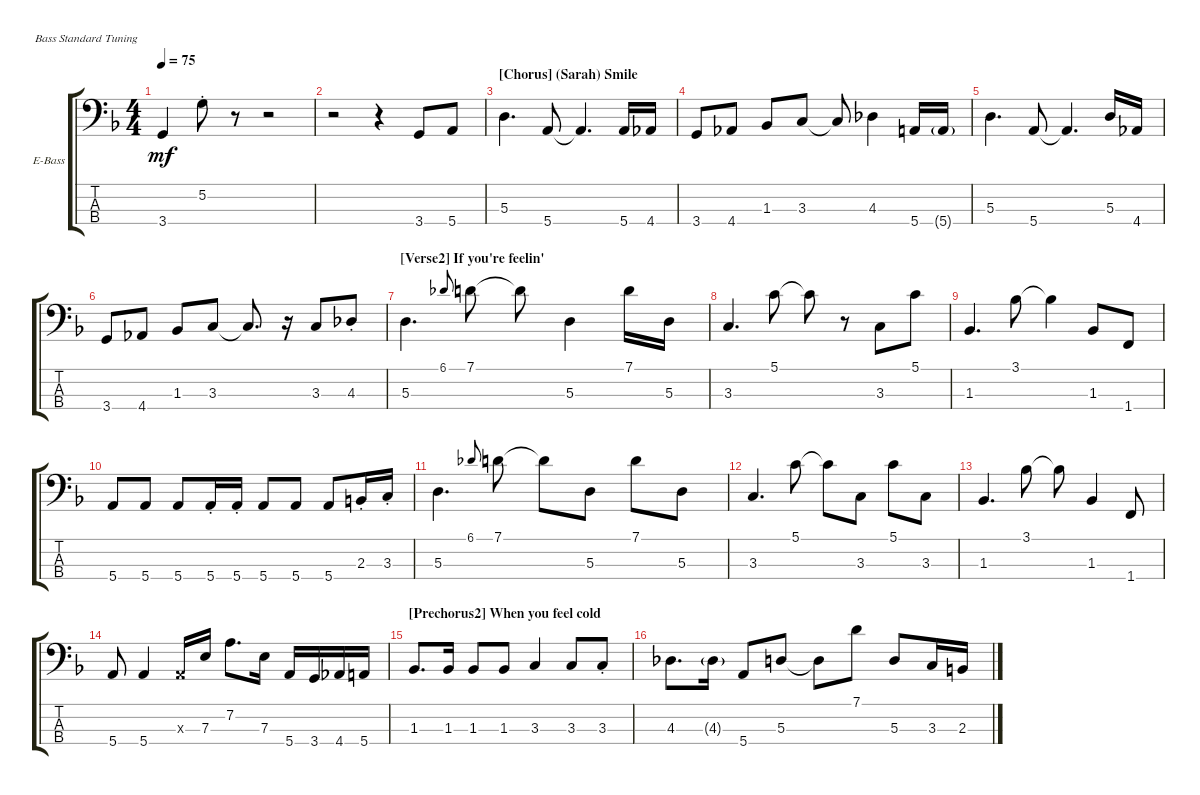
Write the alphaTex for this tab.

\defaultSystemsLayout 4
\bracketExtendMode groupsimilarinstruments
\firstSystemTrackNameOrientation horizontal
\otherSystemsTrackNameOrientation horizontal
\track ("Electric Bass" "E-Bass") {instrument electricbassfinger}
\staff {score tabs}
\tuning (G2 D2 A1 E1)
\ts (4 4)
\tempo 75
\clef f4
\ks dminor
3.4.4{dy mf} 5.2{st}.8 r.8 r.2 |
r.2 r.4 3.4.8 5.4.8 |
\section ("" "[Chorus] (Sarah) Smile")
5.3.4{d} 5.4.8 5.4{t}.4{d} 5.4.16 4.4.16 |
3.4.8 4.4.8 1.3.8 3.3.8 3.3{t}.8 4.3.4 5.4.16 5.4{g}.16 |
5.3.4{d} 5.4.8 5.4{t}.4{d} 5.3.16 4.4.16 |
3.4.8 4.4.8 1.3.8 3.3.8 3.3{t}.8{d} r.16 3.3.8 4.3{st}.8 |
\section ("" "[Verse2] If you're feelin'")
5.3.4{d} 6.1.8{gr onbeat} 7.1.8 7.1{t}.8 5.3.4 7.1.16 5.3.16 |
3.3.4{d} 5.1.8 5.1{t}.8 r.8 3.3.8 5.1.8 |
1.3.4{d} 3.1.8 3.1{t}.4 1.3.8 1.4.8 |
5.4.8 5.4.8 5.4.8 5.4{st}.16 5.4{st}.16 5.4.8 5.4.8 5.4.8 2.3{st}.16 3.3{st}.16 |
5.3.4{d} 6.1.8{gr onbeat} 7.1.8 7.1{t}.8 5.3.8 7.1.8 5.3.8 |
3.3.4{d} 5.1.8 5.1{t}.8 3.3.8 5.1.8 3.3.8 |
1.3.4{d} 3.1.8 3.1{t}.8 1.3.4 1.4.8 |
5.4.8 5.4.4 0.3{x}.16 7.3.16 7.2.8{d} 7.3.16 5.4.16 3.4.16 4.4.16 5.4.16 |
\section ("" "[Prechorus2] When you feel cold")
1.3.8{d} 1.3.16 1.3.8 1.3.8 3.3.4 3.3.8 3.3{st}.8 |
4.3.8{d} 4.3{g}.16 5.4.8 5.3.8 5.3{t}.8 7.1.8 5.3.8 3.3.16 2.3.16
